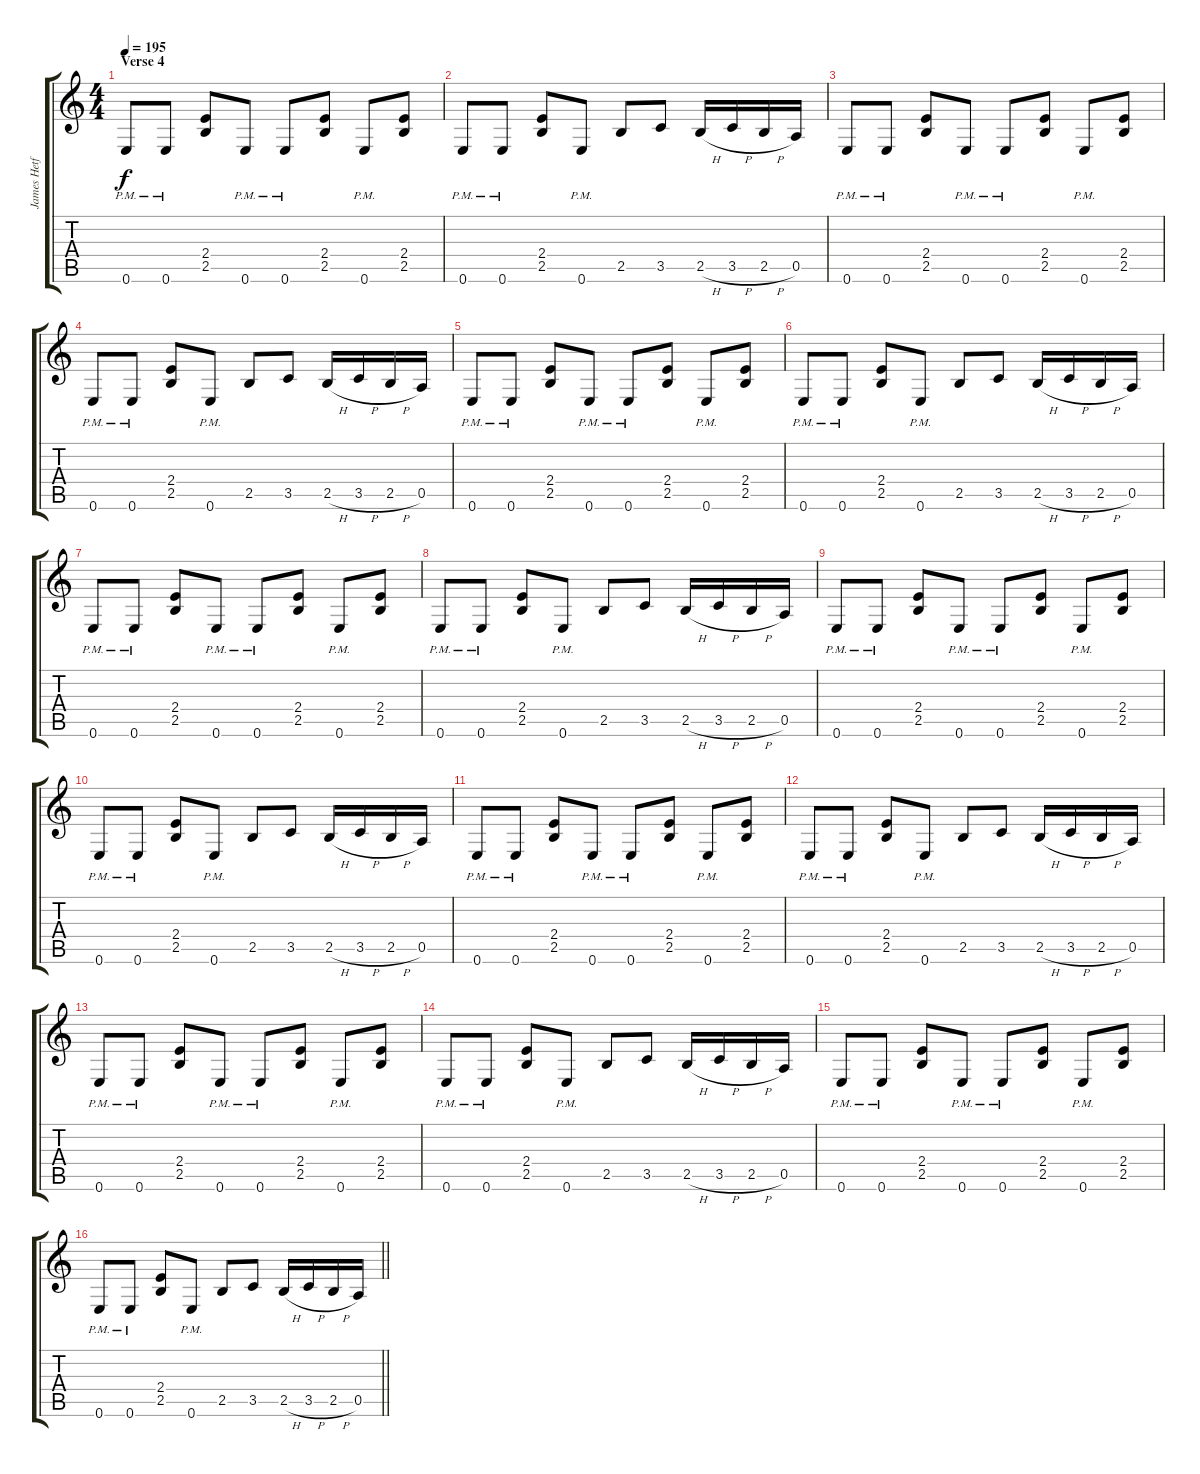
\track ("James Hetfield Rhythm" "James Hetf") {instrument distortionguitar}
\staff {score tabs}
\tuning (E4 B3 G3 D3 A2 E2) {hide}
\ts (4 4)
\section ("" "Verse 4")
\tempo 195
\clef g2
\ks c
0.6{pm}.8{dy f} 0.6{pm}.8 (2.4 2.5).8 0.6{pm}.8 0.6{pm}.8 (2.4 2.5).8 0.6{pm}.8 (2.4 2.5).8 |
0.6{pm}.8 0.6{pm}.8 (2.4 2.5).8 0.6{pm}.8 2.5.8 3.5.8 2.5{h}.16 3.5{h}.16 2.5{h}.16 0.5.16 |
0.6{pm}.8 0.6{pm}.8 (2.4 2.5).8 0.6{pm}.8 0.6{pm}.8 (2.4 2.5).8 0.6{pm}.8 (2.4 2.5).8 |
0.6{pm}.8 0.6{pm}.8 (2.4 2.5).8 0.6{pm}.8 2.5.8 3.5.8 2.5{h}.16 3.5{h}.16 2.5{h}.16 0.5.16 |
0.6{pm}.8 0.6{pm}.8 (2.4 2.5).8 0.6{pm}.8 0.6{pm}.8 (2.4 2.5).8 0.6{pm}.8 (2.4 2.5).8 |
0.6{pm}.8 0.6{pm}.8 (2.4 2.5).8 0.6{pm}.8 2.5.8 3.5.8 2.5{h}.16 3.5{h}.16 2.5{h}.16 0.5.16 |
0.6{pm}.8 0.6{pm}.8 (2.4 2.5).8 0.6{pm}.8 0.6{pm}.8 (2.4 2.5).8 0.6{pm}.8 (2.4 2.5).8 |
0.6{pm}.8 0.6{pm}.8 (2.4 2.5).8 0.6{pm}.8 2.5.8 3.5.8 2.5{h}.16 3.5{h}.16 2.5{h}.16 0.5.16 |
0.6{pm}.8 0.6{pm}.8 (2.4 2.5).8 0.6{pm}.8 0.6{pm}.8 (2.4 2.5).8 0.6{pm}.8 (2.4 2.5).8 |
0.6{pm}.8 0.6{pm}.8 (2.4 2.5).8 0.6{pm}.8 2.5.8 3.5.8 2.5{h}.16 3.5{h}.16 2.5{h}.16 0.5.16 |
0.6{pm}.8 0.6{pm}.8 (2.4 2.5).8 0.6{pm}.8 0.6{pm}.8 (2.4 2.5).8 0.6{pm}.8 (2.4 2.5).8 |
0.6{pm}.8 0.6{pm}.8 (2.4 2.5).8 0.6{pm}.8 2.5.8 3.5.8 2.5{h}.16 3.5{h}.16 2.5{h}.16 0.5.16 |
0.6{pm}.8 0.6{pm}.8 (2.4 2.5).8 0.6{pm}.8 0.6{pm}.8 (2.4 2.5).8 0.6{pm}.8 (2.4 2.5).8 |
0.6{pm}.8 0.6{pm}.8 (2.4 2.5).8 0.6{pm}.8 2.5.8 3.5.8 2.5{h}.16 3.5{h}.16 2.5{h}.16 0.5.16 |
0.6{pm}.8 0.6{pm}.8 (2.4 2.5).8 0.6{pm}.8 0.6{pm}.8 (2.4 2.5).8 0.6{pm}.8 (2.4 2.5).8 |
\barLineRight lightlight
0.6{pm}.8 0.6{pm}.8 (2.4 2.5).8 0.6{pm}.8 2.5.8 3.5.8 2.5{h}.16 3.5{h}.16 2.5{h}.16 0.5.16
